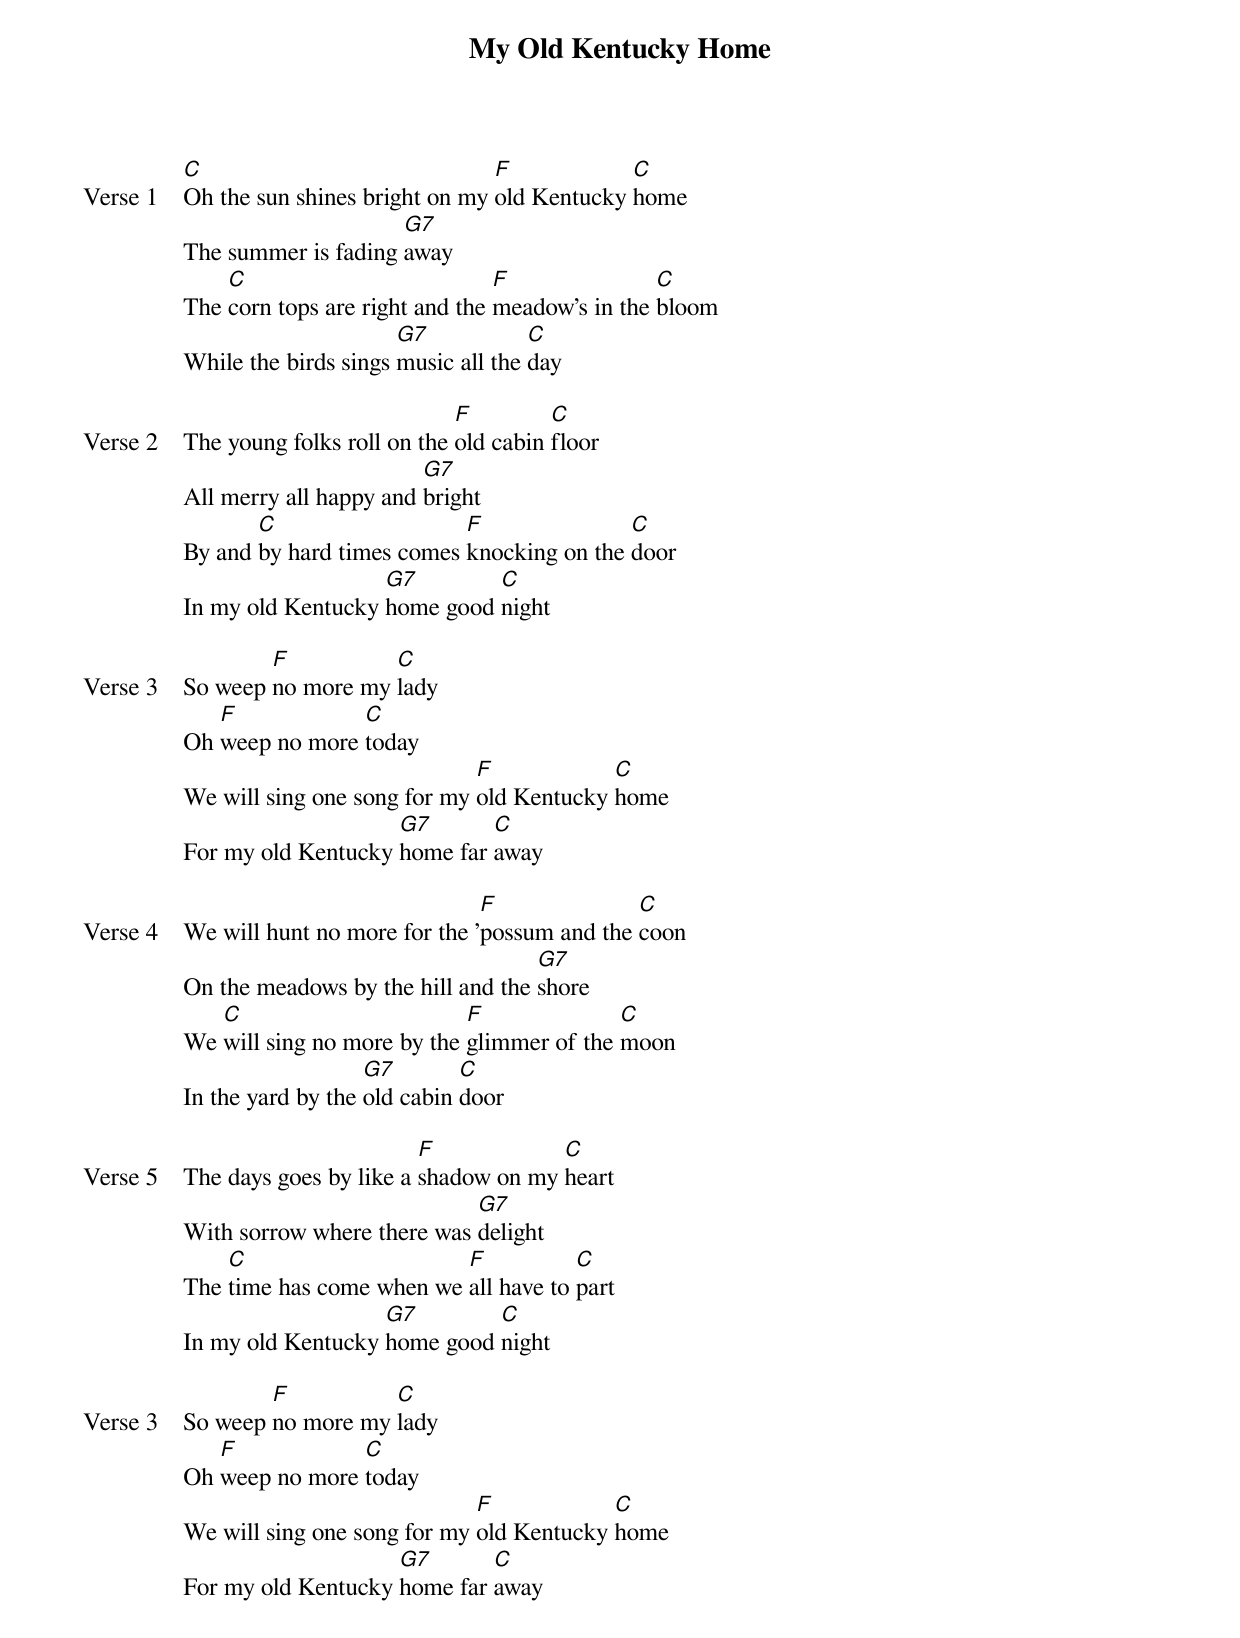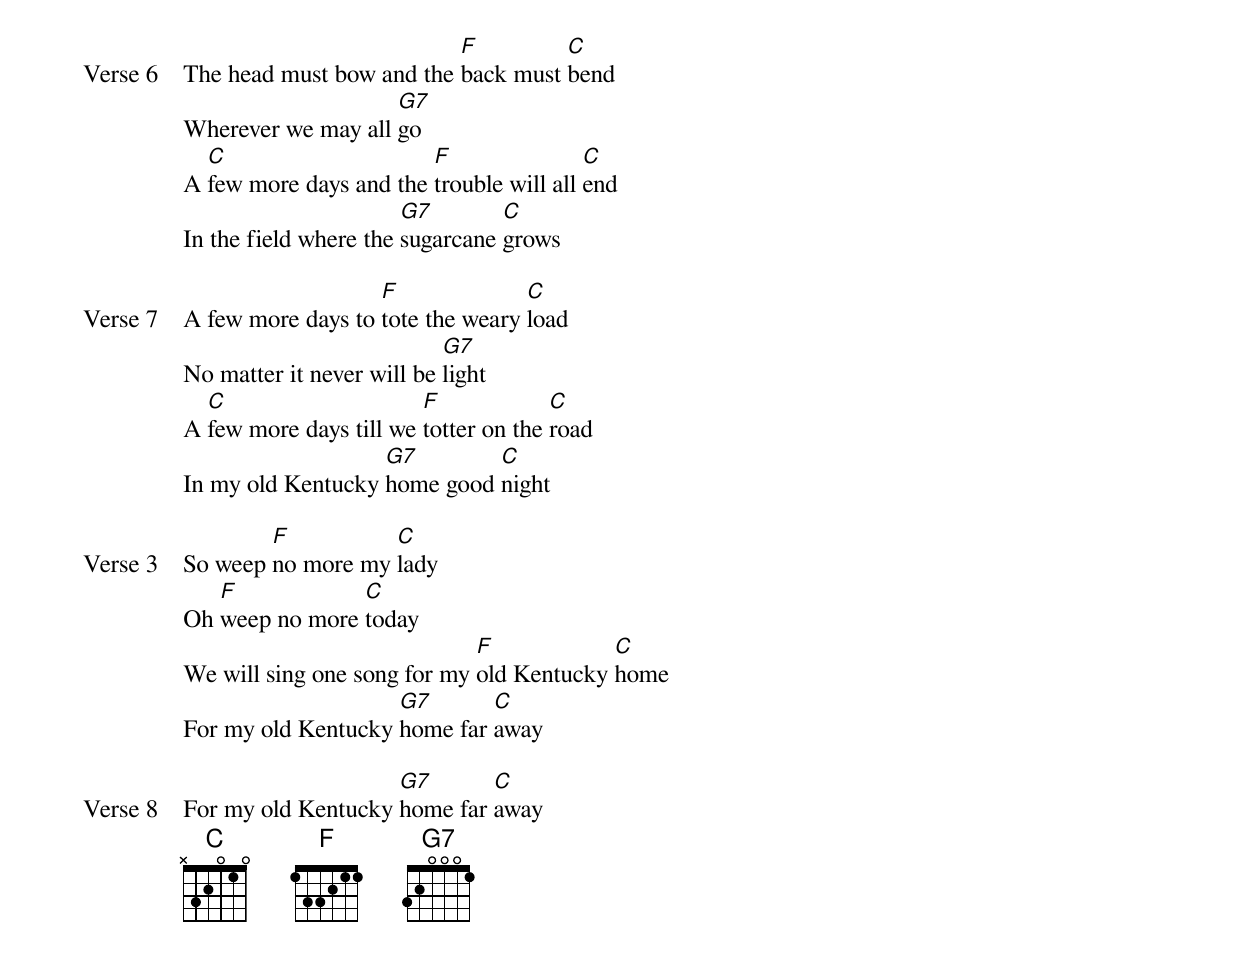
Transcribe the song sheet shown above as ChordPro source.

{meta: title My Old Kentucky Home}
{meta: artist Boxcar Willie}
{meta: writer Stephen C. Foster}

{start_of_verse: Verse 1}
[C]Oh the sun shines bright on my [F]old Kentucky [C]home
The summer is fading [G7]away
The [C]corn tops are right and the [F]meadow's in the [C]bloom
While the birds sings [G7]music all the [C]day
{end_of_verse}

{start_of_verse: Verse 2}
The young folks roll on the [F]old cabin [C]floor
All merry all happy and [G7]bright
By and [C]by hard times comes [F]knocking on the [C]door
In my old Kentucky [G7]home good [C]night
{end_of_verse}

{start_of_verse: Verse 3}
So weep [F]no more my [C]lady
Oh [F]weep no more [C]today
We will sing one song for my [F]old Kentucky [C]home
For my old Kentucky [G7]home far [C]away
{end_of_verse}

{start_of_verse: Verse 4}
We will hunt no more for the '[F]possum and the [C]coon
On the meadows by the hill and the [G7]shore
We [C]will sing no more by the [F]glimmer of the [C]moon
In the yard by the [G7]old cabin [C]door
{end_of_verse}

{start_of_verse: Verse 5}
The days goes by like a [F]shadow on my [C]heart
With sorrow where there was [G7]delight
The [C]time has come when we [F]all have to [C]part
In my old Kentucky [G7]home good [C]night
{end_of_verse}

{start_of_verse: Verse 3}
So weep [F]no more my [C]lady
Oh [F]weep no more [C]today
We will sing one song for my [F]old Kentucky [C]home
For my old Kentucky [G7]home far [C]away
{end_of_verse}

{start_of_verse: Verse 6}
The head must bow and the [F]back must [C]bend
Wherever we may all [G7]go
A [C]few more days and the [F]trouble will all [C]end
In the field where the [G7]sugarcane [C]grows
{end_of_verse}

{start_of_verse: Verse 7}
A few more days to [F]tote the weary [C]load
No matter it never will be [G7]light
A [C]few more days till we [F]totter on the [C]road
In my old Kentucky [G7]home good [C]night
{end_of_verse}

{start_of_verse: Verse 3}
So weep [F]no more my [C]lady
Oh [F]weep no more [C]today
We will sing one song for my [F]old Kentucky [C]home
For my old Kentucky [G7]home far [C]away
{end_of_verse}

{start_of_verse: Verse 8}
For my old Kentucky [G7]home far [C]away
{end_of_verse}
